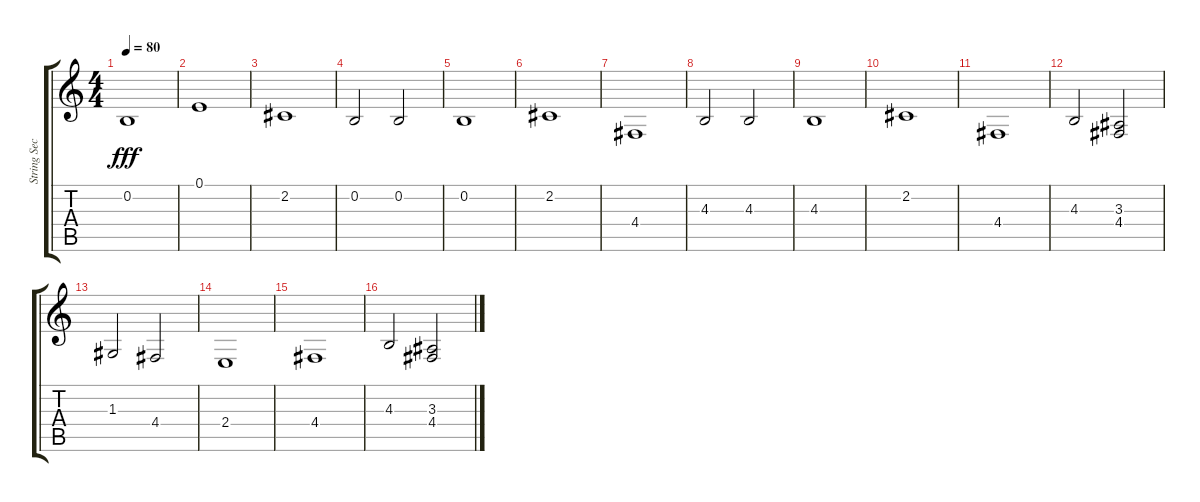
\track ("String Section" "String Sec") {instrument tremolostrings}
\staff {score tabs}
\tuning (E4 B3 G3 D3 A2 E2) {hide}
\ts (4 4)
\tempo 80
\clef g2
\ks c
0.2.1{dy fff} |
0.1.1 |
2.2.1 |
0.2.2 0.2.2 |
0.2.1 |
2.2.1 |
4.4.1 |
4.3.2 4.3.2 |
4.3.1 |
2.2.1 |
4.4.1 |
4.3.2 (3.3 4.4).2 |
1.3.2 4.4.2 |
2.4.1 |
4.4.1 |
4.3.2 (3.3 4.4).2
